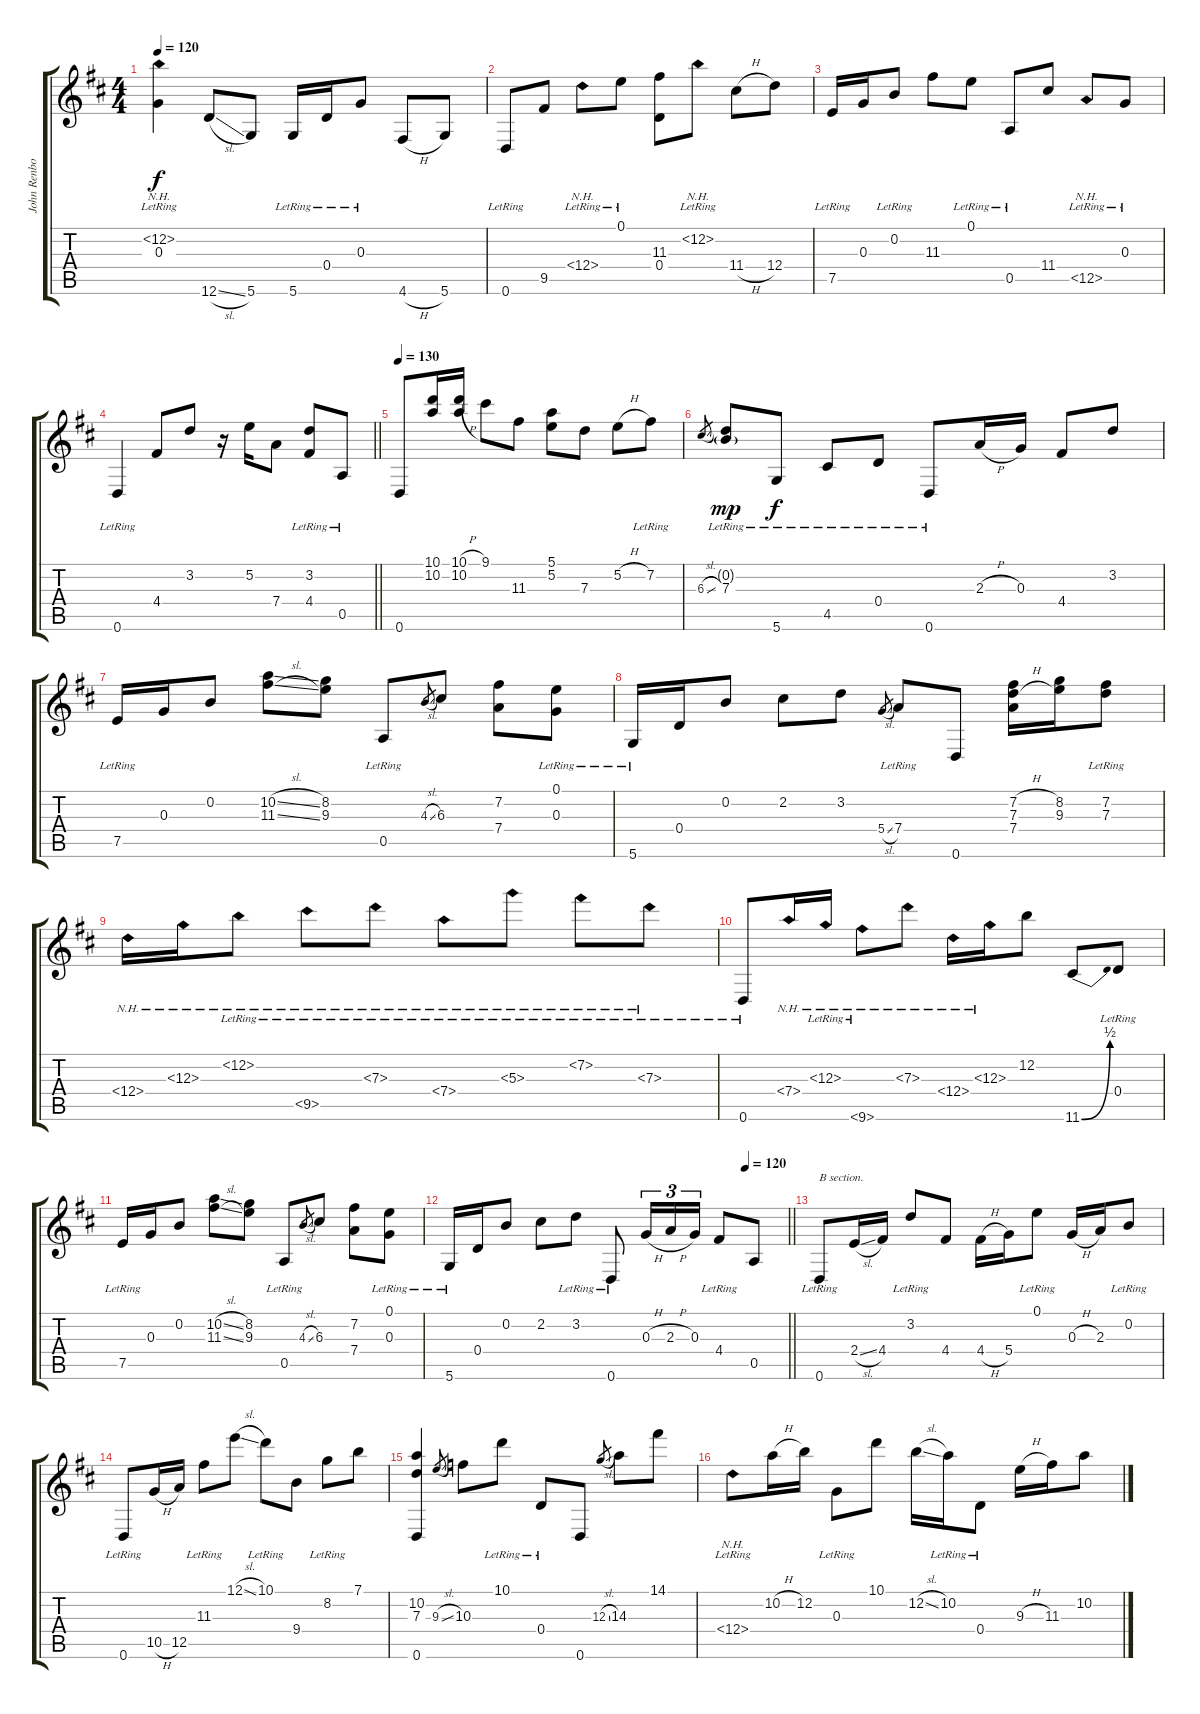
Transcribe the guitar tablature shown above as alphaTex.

\track ("John Renbourn" "John Renbo") {instrument acousticguitarsteel}
\staff {score tabs}
\tuning (E4 B3 G3 D3 A2 D2) {hide}
\ts (4 4)
\tempo 120
\clef g2
\ks d
(12.2{nh lr} 0.3).4{dy f} 12.6{sl}.8 5.6.8 5.6{lr}.16 0.4{lr}.16 0.3{lr}.8 4.6{h}.8 5.6.8 |
0.6{lr}.8 9.5.8 12.4{nh lr}.8 0.1{lr}.8 (11.3 0.4).8 12.2{nh lr}.8 11.4{h}.8 12.4.8 |
7.5{lr}.16 0.3.16 0.2{lr}.8 11.3.8 0.1{lr}.8 0.5{lr}.8 11.4.8 12.5{nh lr}.8 0.3{lr}.8 |
\barLineRight lightlight
0.6{lr}.4 4.4.8 3.2.8 r.16 5.2.16 7.4.8 (3.2{lr} 4.4).8 0.5{lr}.8 |
\tempo 130
0.6.8 (10.1 10.2).16 (10.1{h} 10.2).16 9.1.8 11.3.8 (5.1 5.2).8 7.3.8 5.2{h}.8 7.2{lr}.8 |
6.3{sl}.8{gr} (0.2{g} 7.3{lr}).8{dy mp} 5.6{lr}.8{dy f} 4.5{lr}.8 0.4{lr}.8 0.6{lr}.8 2.3{h}.16 0.3.16 4.4.8 3.2.8 |
7.5{lr}.16 0.3.16 0.2.8 (10.2{sl} 11.3{sl}).8 (8.2 9.3).8 0.5{lr}.8 4.3{sl}.8{gr} 6.3.8 (7.2 7.4).8 (0.1{lr} 0.3{lr}).8 |
5.6{lr}.16 0.4.16 0.2.8 2.2.8 3.2.8 5.4{sl}.8{gr} 7.4{lr}.8 0.6.8 (7.2{h} 7.3{h} 7.4).16 (8.2 9.3).16 (7.2{lr} 7.3{lr}).8 |
12.4{nh}.16 12.3{nh}.16 12.2{nh lr}.8 9.5{nh lr}.8 7.3{nh lr}.8 7.4{nh lr}.8 5.3{nh lr}.8 7.2{nh lr}.8 7.3{nh lr}.8 |
0.6{lr}.8 7.4{nh}.16 12.3{nh lr}.16 9.6{nh lr}.8 7.3{nh}.8 12.4{nh}.16 12.3{nh}.16 12.2.8 11.6{be (bend 0 0 60 2)}.8 0.4{lr}.8 |
7.5{lr}.16 0.3.16 0.2.8 (10.2{sl} 11.3{sl}).8 (8.2 9.3).8 0.5{lr}.8 4.3{sl}.8{gr} 6.3.8 (7.2 7.4).8 (0.1{lr} 0.3{lr}).8 |
\tempo (120 0.875)
\barLineRight lightlight
5.6{lr}.16 0.4.16 0.2.8 2.2.8 3.2{lr}.8 0.6{lr}.8 0.3{h}.16{tu (3 2)} 2.3{h}.16{tu (3 2)} 0.3.16{tu (3 2)} 4.4{lr}.8 0.5.8 |
0.6{lr}.8{txt "B section."} 2.4{sl}.16 4.4.16 3.2{lr}.8 4.4.8 4.4{h}.16 5.4.16 0.1{lr}.8 0.3{h}.16 2.3.16 0.2{lr}.8 |
0.6{lr}.8 10.5{h}.16 12.5.16 11.3{lr}.8 12.1{sl}.8 10.1{lr}.8 9.4.8 8.2{lr}.8 7.1.8 |
(10.2 7.3 0.6).4 9.3{sl}.8{gr} 10.3.8 10.1{lr}.8 0.4{lr}.8 0.6.8 12.3{sl}.8{gr} 14.3.8 14.1.8 |
12.4{nh lr}.8 10.2{h}.16 12.2.16 0.3{lr}.8 10.1.8 12.2{sl}.16 10.2{lr}.16 0.4{lr}.8 9.3{h}.16 11.3.16 10.2.8
